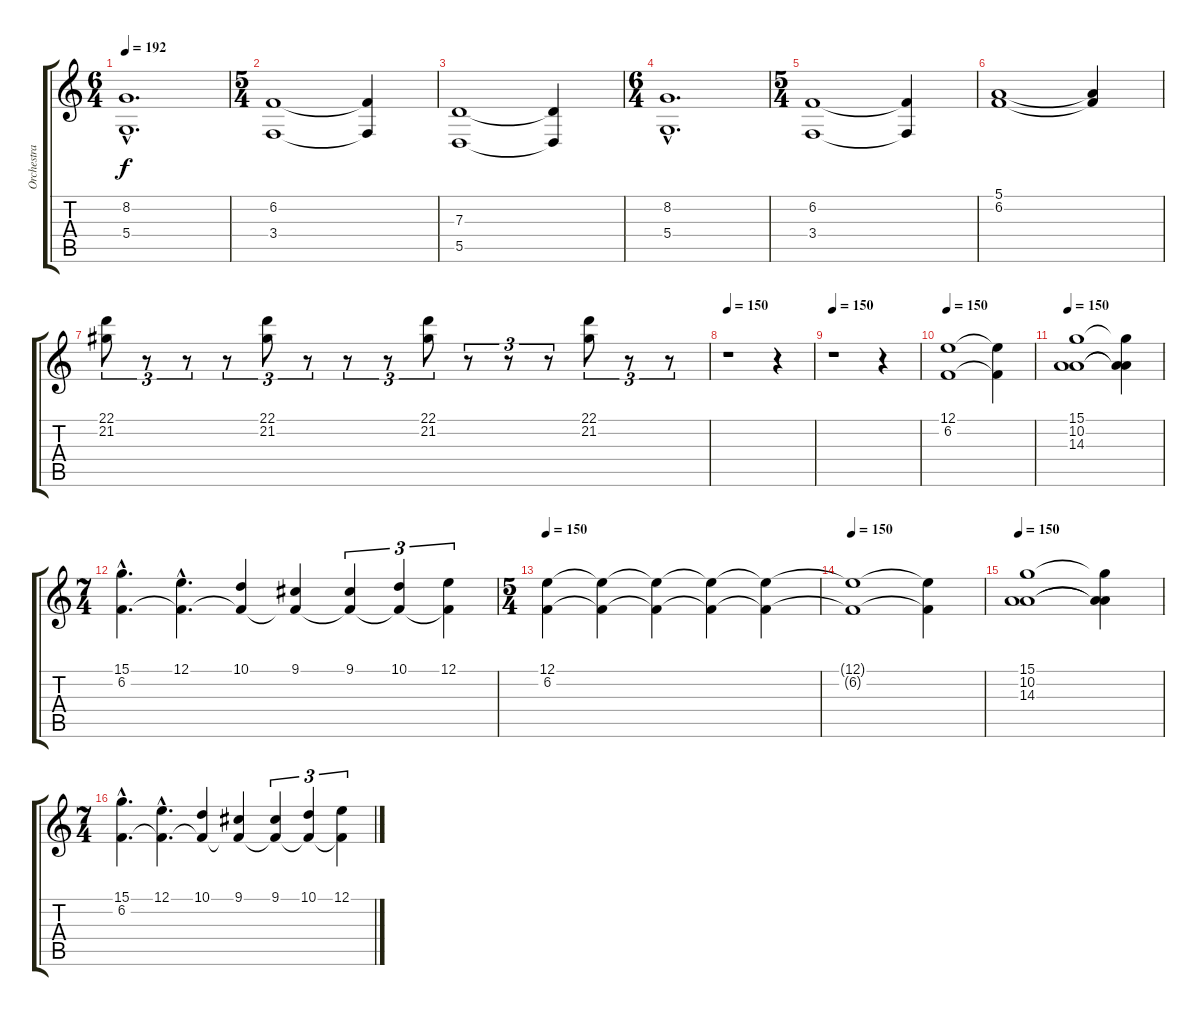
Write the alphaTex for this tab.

\track ("Orchestra Of Eternity" "Orchestra ") {instrument stringensemble1}
\staff {score tabs}
\tuning (E4 B3 G3 D3 A2 E2) {hide}
\ts (6 4)
\tempo 192
\clef g2
\ks c
(8.2{hac} 5.4{hac}).1{d dy f} |
\ts (5 4)
(6.2 3.4).1 (6.2{t} 3.4{t}).4 |
(7.3 5.5).1 (7.3{t} 5.5{t}).4 |
\ts (6 4)
(8.2{hac} 5.4{hac}).1{d} |
\ts (5 4)
(6.2 3.4).1 (6.2{t} 3.4{t}).4 |
(5.1 6.2).1 (5.1{t} 6.2{t}).4 |
(22.1 21.2).8{tu (3 2) volume 13 balance 5} r.8{tu (3 2)} r.8{tu (3 2)} r.8{tu (3 2)} (22.1 21.2).8{tu (3 2)} r.8{tu (3 2)} r.8{tu (3 2)} r.8{tu (3 2)} (22.1 21.2).8{tu (3 2)} r.8{tu (3 2)} r.8{tu (3 2)} r.8{tu (3 2)} (22.1 21.2).8{tu (3 2)} r.8{tu (3 2)} r.8{tu (3 2)} |
\tempo 150
r.1 r.4 |
\tempo 150
r.1 r.4 |
\tempo 150
(12.1 6.2).1{volume 10 balance 5 instrument stringensemble1} (12.1{t} 6.2{t}).4 |
\tempo 150
(15.1 10.2 14.3).1 (15.1{t} 10.2{t} 14.3{t}).4 |
\ts (7 4)
(15.1{hac} 6.2{hac}).4{d} (12.1{hac} 6.2{hac t}).4{d} (10.1 6.2{t}).4 (9.1 6.2{t}).4 (9.1 6.2{t}).4{tu (3 2)} (10.1 6.2{t}).4{tu (3 2)} (12.1 6.2{t}).4{tu (3 2)} |
\ts (5 4)
\tempo 150
(12.1 6.2).4 (12.1{t} 6.2{t}).4 (12.1{t} 6.2{t}).4 (12.1{t} 6.2{t}).4 (12.1{t} 6.2{t}).4 |
\tempo 150
(12.1{t} 6.2{t}).1 (12.1{t} 6.2{t}).4 |
\tempo 150
(15.1 10.2 14.3).1 (15.1{t} 10.2{t} 14.3{t}).4 |
\ts (7 4)
(15.1{hac} 6.2{hac}).4{d} (12.1{hac} 6.2{hac t}).4{d} (10.1 6.2{t}).4 (9.1 6.2{t}).4 (9.1 6.2{t}).4{tu (3 2)} (10.1 6.2{t}).4{tu (3 2)} (12.1 6.2{t}).4{tu (3 2)}
